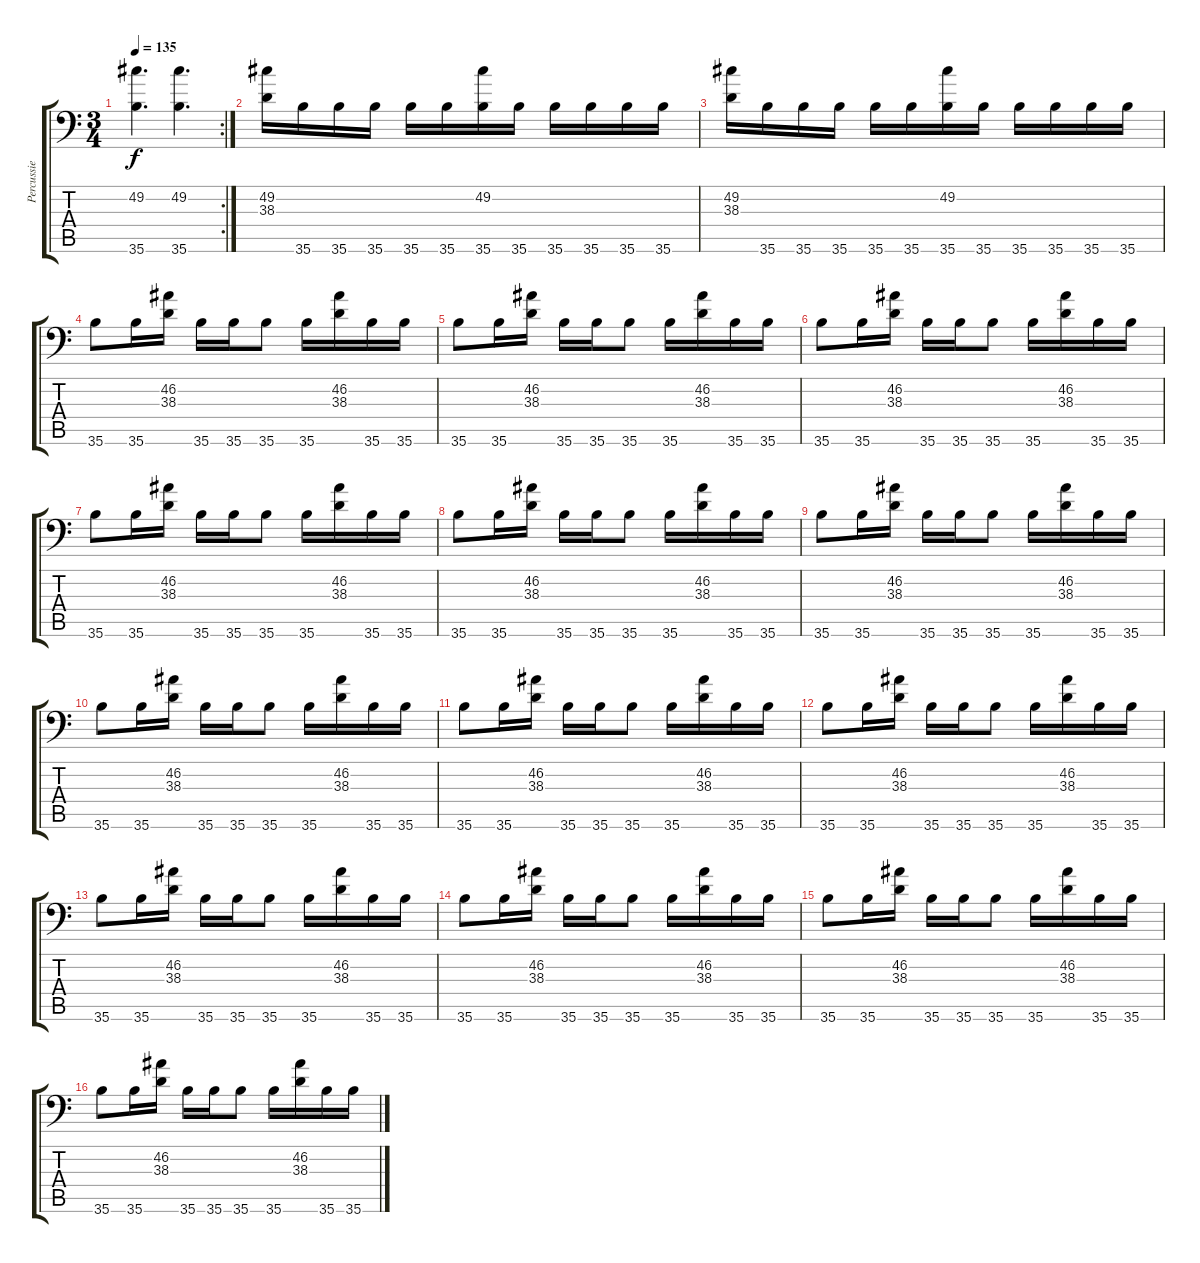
\track ("Percussie" "Percussie") {instrument acousticgrandpiano}
\staff {score tabs}
\tuning (C-1 C-1 C-1 C-1 C-1 C-1) {hide}
\rc 2
\ts (3 4)
\tempo 135
\clef f4
\ks c
(49.2 35.6).4{d dy f} (49.2 35.6).4{d} |
(49.2 38.3).16 35.6.16 35.6.16 35.6.16 35.6.16 35.6.16 (49.2 35.6).16 35.6.16 35.6.16 35.6.16 35.6.16 35.6.16 |
(49.2 38.3).16 35.6.16 35.6.16 35.6.16 35.6.16 35.6.16 (49.2 35.6).16 35.6.16 35.6.16 35.6.16 35.6.16 35.6.16 |
35.6.8 35.6.16 (46.2 38.3).16 35.6.16 35.6.16 35.6.8 35.6.16 (46.2 38.3).16 35.6.16 35.6.16 |
35.6.8 35.6.16 (46.2 38.3).16 35.6.16 35.6.16 35.6.8 35.6.16 (46.2 38.3).16 35.6.16 35.6.16 |
35.6.8 35.6.16 (46.2 38.3).16 35.6.16 35.6.16 35.6.8 35.6.16 (46.2 38.3).16 35.6.16 35.6.16 |
35.6.8 35.6.16 (46.2 38.3).16 35.6.16 35.6.16 35.6.8 35.6.16 (46.2 38.3).16 35.6.16 35.6.16 |
35.6.8 35.6.16 (46.2 38.3).16 35.6.16 35.6.16 35.6.8 35.6.16 (46.2 38.3).16 35.6.16 35.6.16 |
35.6.8 35.6.16 (46.2 38.3).16 35.6.16 35.6.16 35.6.8 35.6.16 (46.2 38.3).16 35.6.16 35.6.16 |
35.6.8 35.6.16 (46.2 38.3).16 35.6.16 35.6.16 35.6.8 35.6.16 (46.2 38.3).16 35.6.16 35.6.16 |
35.6.8 35.6.16 (46.2 38.3).16 35.6.16 35.6.16 35.6.8 35.6.16 (46.2 38.3).16 35.6.16 35.6.16 |
35.6.8 35.6.16 (46.2 38.3).16 35.6.16 35.6.16 35.6.8 35.6.16 (46.2 38.3).16 35.6.16 35.6.16 |
35.6.8 35.6.16 (46.2 38.3).16 35.6.16 35.6.16 35.6.8 35.6.16 (46.2 38.3).16 35.6.16 35.6.16 |
35.6.8 35.6.16 (46.2 38.3).16 35.6.16 35.6.16 35.6.8 35.6.16 (46.2 38.3).16 35.6.16 35.6.16 |
35.6.8 35.6.16 (46.2 38.3).16 35.6.16 35.6.16 35.6.8 35.6.16 (46.2 38.3).16 35.6.16 35.6.16 |
35.6.8 35.6.16 (46.2 38.3).16 35.6.16 35.6.16 35.6.8 35.6.16 (46.2 38.3).16 35.6.16 35.6.16
